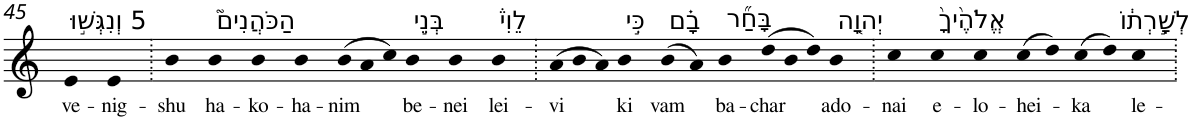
**kern	**text
*part1	*part1
*staff1	*staff1
*I"Piano	*
*I'Pno	*
!!LO:PB:g=z
*clefG2	*
*k[]	*
=45	=45
!LO:TX:a:t=5 וְנִגְּשׁ֣וּ	!
!	!LO:LY:b
4e	ve-
!	!LO:LY:b
4e	-nig-
=46.	=46.
!	!LO:LY:b
4b	-shu
!LO:TX:a:t=הַכֹּהֲנִים֮	!
!	!LO:LY:b
4b	ha-
!	!LO:LY:b
4b	-ko-
!	!LO:LY:b
4b	-ha-
!	!LO:LY:b
(12b	-nim
12a	.
12cc)	.
!LO:TX:a:t=בְּנֵ֣י	!
!	!LO:LY:b
4b	be-
!	!LO:LY:b
4b	-nei
!LO:TX:a:t=לֵוִי֒	!
!	!LO:LY:b
4b	lei-
=47.	=47.
!	!LO:LY:b
(12a	-vi
12b	.
12a)	.
!LO:TX:a:t=כִּ֣י	!
!	!LO:LY:b
4b	ki
!LO:TX:a:t=בָ֗ם	!
!	!LO:LY:b
(8b	vam
8a)	.
!LO:TX:a:t=בָּחַ֞ר	!
!	!LO:LY:b
4b	ba-
!	!LO:LY:b
(12dd	-char
12b	.
12dd)	.
!LO:TX:a:t=יְהוָ֤ה	!
!	!LO:LY:b
4b	ado-
=48.	=48.
!	!LO:LY:b
4cc	-nai
!LO:TX:a:t=אֱלֹהֶ֙יךָ֙	!
!	!LO:LY:b
4cc	e-
!	!LO:LY:b
4cc	-lo-
!	!LO:LY:b
(8cc	-hei-
8dd)	.
!	!LO:LY:b
(8cc	-ka
8dd)	.
!LO:TX:a:t=לְשָׁ֣רְת֔וֹ	!
!	!LO:LY:b
4cc	le-
=.	=.
*-	*-
